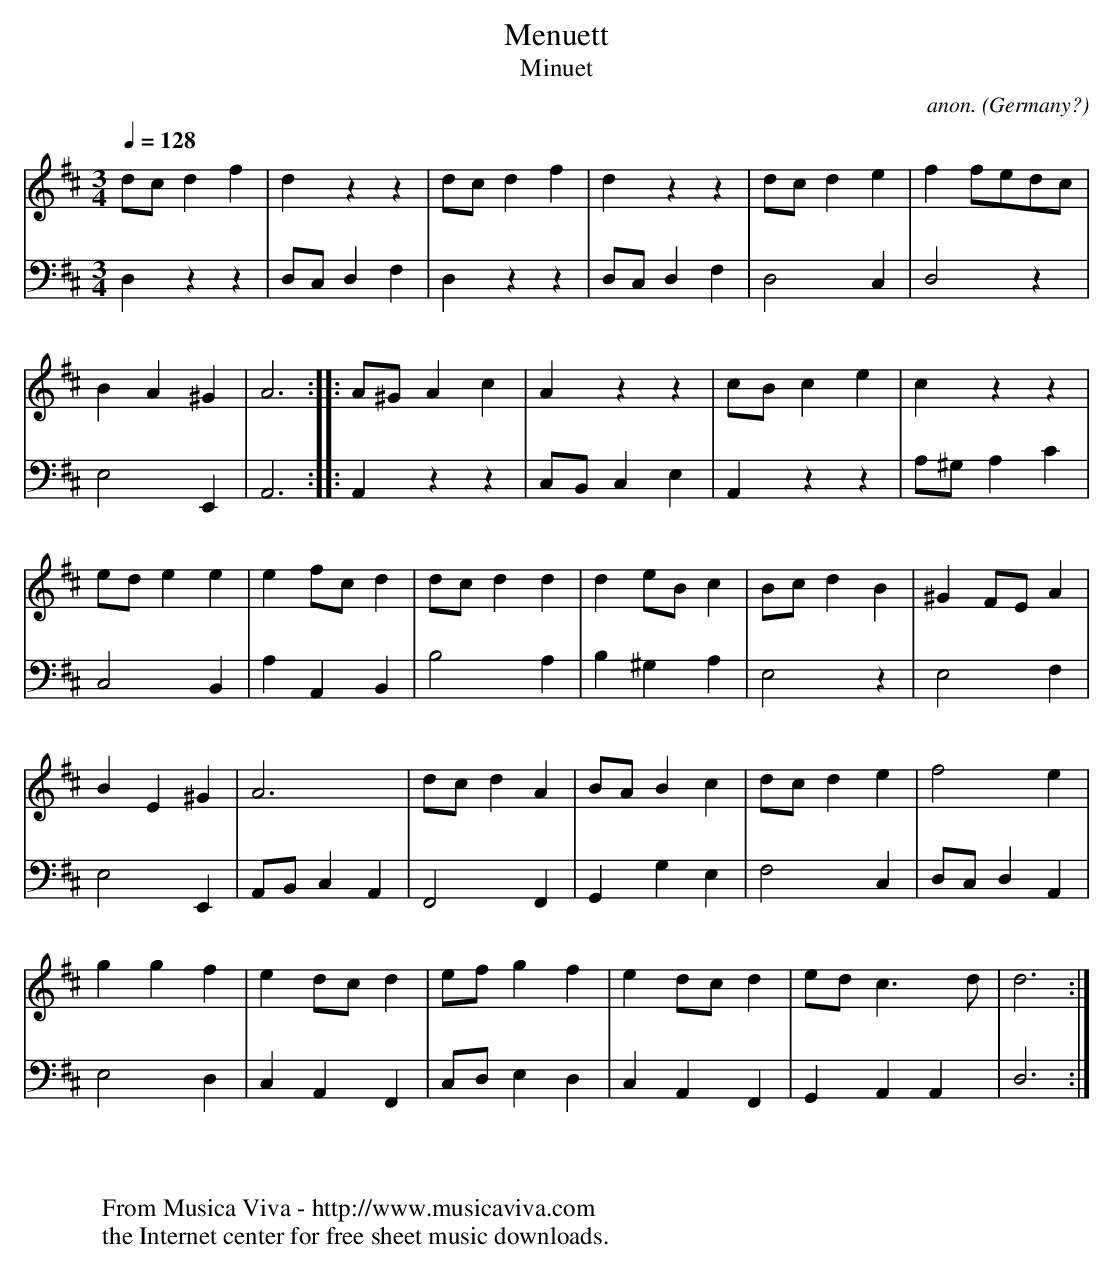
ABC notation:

X:1
T:Menuett
T:Minuet
C:anon.
O:Germany?
V:1 Program 1 6 %Harpsichord
V:2 Program 1 6 bass %Harpsichord
M:3/4
L:1/4
Q:1/4=128
K:D
V:1
d/c/df|d z z |d/c/df|d z z|d/c/de|ff/e/d/c/|
V:2
D, zz|D,/C,/D,F,|D, z z|D,/C,/D,F,|D,2C,|D,2 z|
V:1
BA^G|A3::A/^G/Ac|A z z|c/B/ce|c z z|
V:2
E,2E,,|A,,3::A,, z z|C,/B,,/C,E,|A,, z z|A,/^G,/A,C|
V:1
e/d/ee|ef/c/d|d/c/dd|de/B/c|B/c/dB|^GF/E/A|
V:2
C,2B,,|A,A,,B,,|B,2A,|B,^G,A,|E,2 z|E,2F,|
V:1
BE^G|A3|d/c/dA|B/A/Bc|d/c/de|f2e|
V:2
E,2E,,|A,,/B,,/C,A,,|F,,2F,,|G,,G,E,|F,2C,|D,/C,/D,A,,|
V:1
ggf|ed/c/d|e/f/gf|ed/c/d|e/d/c>d|d3:|
V:2
E,2D,|C,A,,F,,|C,/D,/E,D,|C,A,,F,,|G,,A,,A,,|D,3:|
W:
W:
W:  From Musica Viva - http://www.musicaviva.com
W:  the Internet center for free sheet music downloads.
